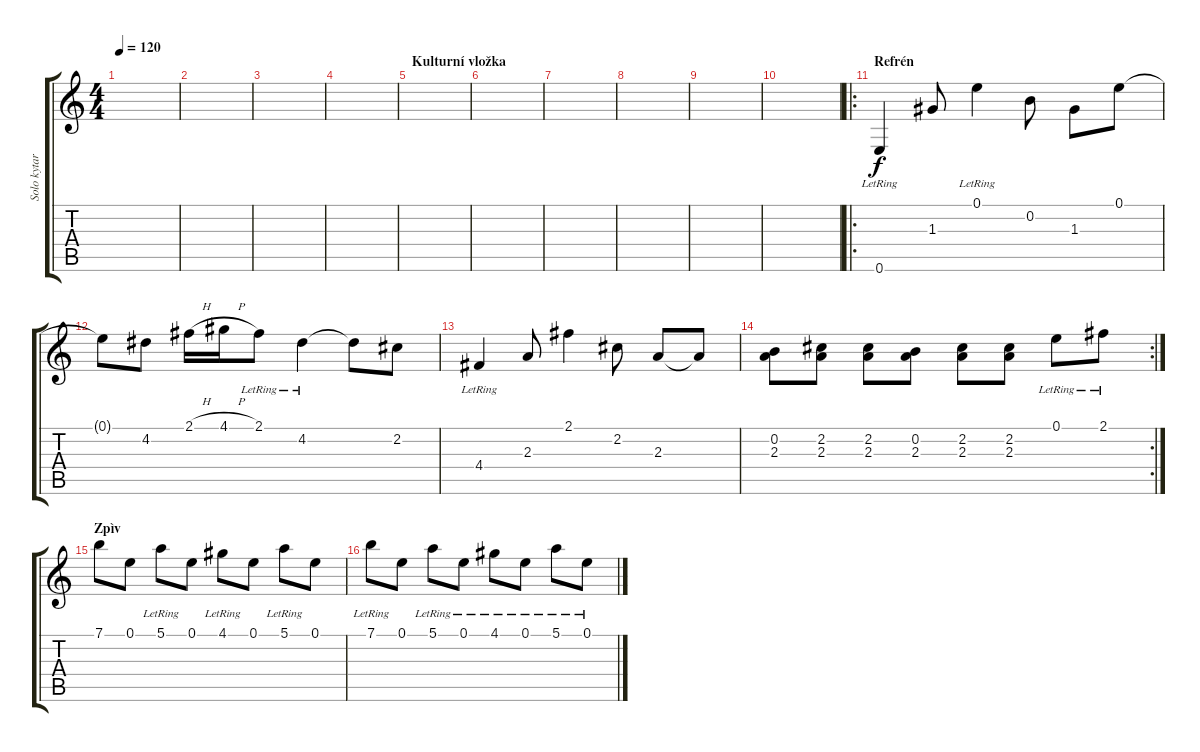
\track ("Solo kytara" "Solo kytar") {instrument overdrivenguitar}
\staff {score tabs}
\tuning (E4 B3 G3 D3 A2 E2) {hide}
\ts (4 4)
\tempo 120
\clef g2
\ks c
|
|
|
|
\section ("" "Kulturní vložka")
|
|
|
|
|
|
\ro
\section ("" "Refrén")
0.6{lr}.4 1.3.8 0.1{lr}.4 0.2.8 1.3.8 0.1.8 |
0.1{t}.8 4.2.8 2.1{h}.16 4.1{h}.16 2.1{lr}.8 4.2{lr}.4 4.2{t}.8 2.2.8 |
4.4{lr}.4 2.3.8 2.1.4 2.2.8 2.3.8 2.3{t}.8 |
\rc 2
(0.2 2.3).8 (2.2 2.3).8 (2.2 2.3).8 (0.2 2.3).8 (2.2 2.3).8 (2.2 2.3).8 0.1{lr}.8 2.1{lr}.8 |
\section ("" "Zpìv")
7.1.8 0.1.8 5.1{lr}.8 0.1.8 4.1{lr}.8 0.1.8 5.1{lr}.8 0.1.8 |
7.1{lr}.8 0.1.8 5.1{lr}.8 0.1{lr}.8 4.1{lr}.8 0.1{lr}.8 5.1{lr}.8 0.1{lr}.8
